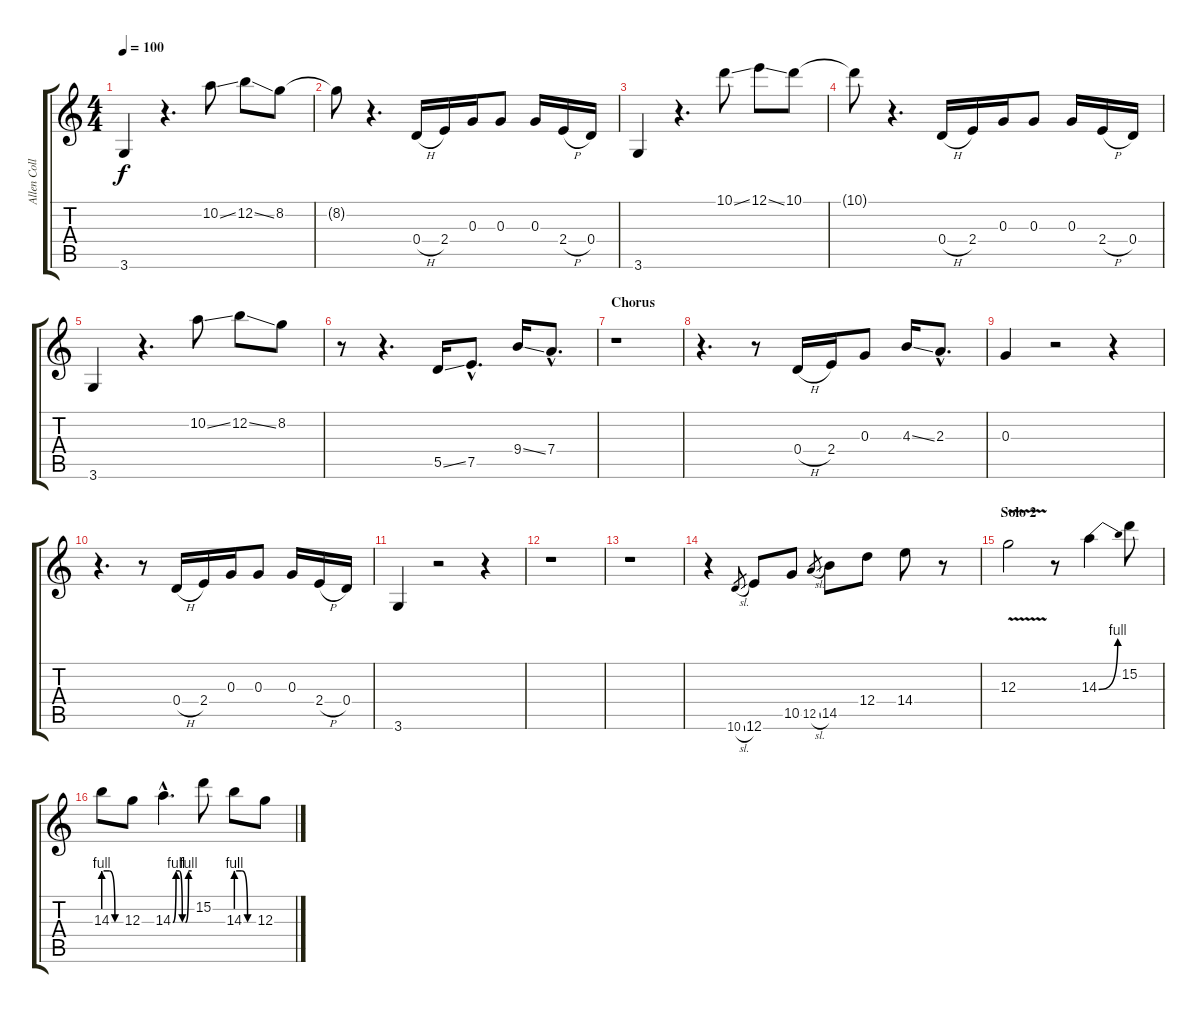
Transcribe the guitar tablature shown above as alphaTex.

\track ("Allen Collins - Solo" "Allen Coll") {instrument distortionguitar}
\staff {score tabs}
\tuning (E4 B3 G3 D3 A2 E2) {hide}
\ts (4 4)
\tempo 100
\clef g2
\ks c
3.6.4{dy f} r.4{d} 10.2{ss}.8 12.2{ss}.8 8.2.8 |
8.2{t}.8 r.4{d} 0.4{h}.16 2.4.16 0.3.16 0.3.8 0.3.16 2.4{h}.16 0.4.16 |
3.6.4 r.4{d} 10.1{ss}.8 12.1{ss}.8 10.1.8 |
10.1{t}.8 r.4{d} 0.4{h}.16 2.4.16 0.3.16 0.3.8 0.3.16 2.4{h}.16 0.4.16 |
3.6.4 r.4{d} 10.2{ss}.8 12.2{ss}.8 8.2.8 |
r.8 r.4{d} 5.5{ss}.16 7.5{hac}.8{d} 9.4{ss}.16 7.4{hac}.8{d} |
\section ("" "Chorus")
r.1 |
r.4{d} r.8 0.4{h}.16 2.4.16 0.3.8 4.3{ss}.16 2.3{hac}.8{d} |
0.3.4 r.2 r.4 |
r.4{d} r.8 0.4{h}.16 2.4.16 0.3.16 0.3.8 0.3.16 2.4{h}.16 0.4.16 |
3.6.4 r.2 r.4 |
r.1 |
r.1 |
r.4 10.6{sl}.8{gr} 12.6.8 10.5.8 12.5{sl}.8{gr} 14.5.8 12.4.8 14.4.8 r.8 |
\section ("" "Solo 2")
12.3{v}.2 r.8 14.3{be (bend 0 0 60 4)}.4 15.2.8 |
14.3{be (custom 0 4 20 4 40 0 60 0)}.8 12.3.8 14.3{be (custom 0 0 10 4 20 4 30 0 40 0 50 4 60 4) hac}.4{d} 15.2.8 14.3{be (custom 0 4 20 4 40 0 60 0)}.8 12.3.8
